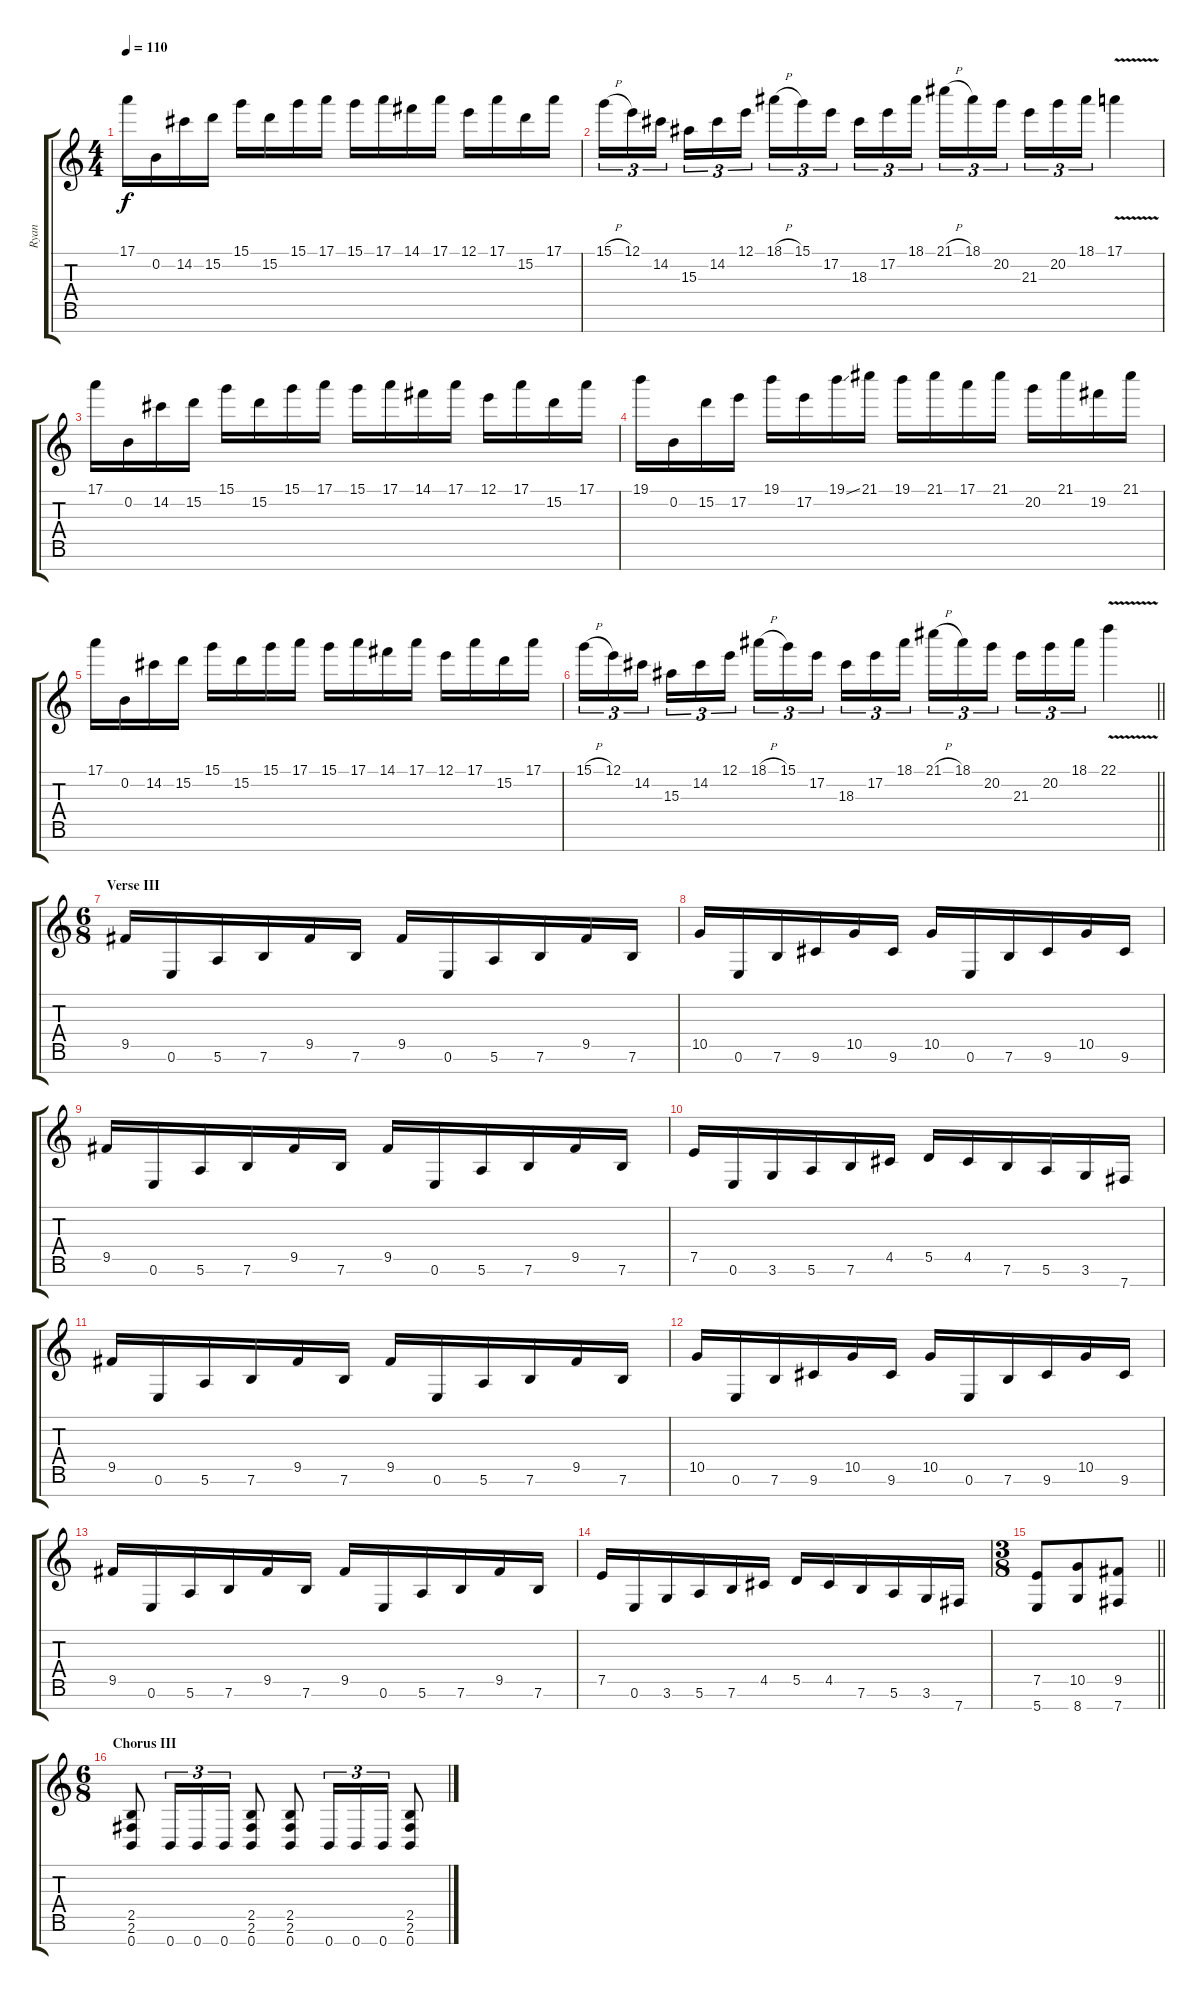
\track ("Ryan" "Ryan") {instrument distortionguitar}
\staff {score tabs}
\tuning (E4 B3 G3 D3 A2 E2 B1) {hide}
\ts (4 4)
\tempo 110
\clef g2
\ks c
17.1.16{dy f} 0.2.16 14.2.16 15.2.16 15.1.16 15.2.16 15.1.16 17.1.16 15.1.16 17.1.16 14.1.16 17.1.16 12.1.16 17.1.16 15.2.16 17.1.16 |
15.1{h}.16{tu (3 2)} 12.1.16{tu (3 2)} 14.2.16{tu (3 2) beam splitsecondary} 15.3.16{tu (3 2)} 14.2.16{tu (3 2)} 12.1.16{tu (3 2)} 18.1{h}.16{tu (3 2)} 15.1.16{tu (3 2)} 17.2.16{tu (3 2) beam splitsecondary} 18.3.16{tu (3 2)} 17.2.16{tu (3 2)} 18.1.16{tu (3 2)} 21.1{h}.16{tu (3 2)} 18.1.16{tu (3 2)} 20.2.16{tu (3 2) beam splitsecondary} 21.3.16{tu (3 2)} 20.2.16{tu (3 2)} 18.1.16{tu (3 2)} 17.1{v}.4 |
17.1.16 0.2.16 14.2.16 15.2.16 15.1.16 15.2.16 15.1.16 17.1.16 15.1.16 17.1.16 14.1.16 17.1.16 12.1.16 17.1.16 15.2.16 17.1.16 |
19.1.16 0.2.16 15.2.16 17.2.16 19.1.16 17.2.16 19.1{ss}.16 21.1.16 19.1.16 21.1.16 17.1.16 21.1.16 20.2.16 21.1.16 19.2.16 21.1.16 |
17.1.16 0.2.16 14.2.16 15.2.16 15.1.16 15.2.16 15.1.16 17.1.16 15.1.16 17.1.16 14.1.16 17.1.16 12.1.16 17.1.16 15.2.16 17.1.16 |
\barLineRight lightlight
15.1{h}.16{tu (3 2)} 12.1.16{tu (3 2)} 14.2.16{tu (3 2) beam splitsecondary} 15.3.16{tu (3 2)} 14.2.16{tu (3 2)} 12.1.16{tu (3 2)} 18.1{h}.16{tu (3 2)} 15.1.16{tu (3 2)} 17.2.16{tu (3 2) beam splitsecondary} 18.3.16{tu (3 2)} 17.2.16{tu (3 2)} 18.1.16{tu (3 2)} 21.1{h}.16{tu (3 2)} 18.1.16{tu (3 2)} 20.2.16{tu (3 2) beam splitsecondary} 21.3.16{tu (3 2)} 20.2.16{tu (3 2)} 18.1.16{tu (3 2)} 22.1{v}.4 |
\ts (6 8)
\section ("" "Verse III")
9.5.16 0.6.16 5.6.16 7.6.16 9.5.16 7.6.16 9.5.16 0.6.16 5.6.16 7.6.16 9.5.16 7.6.16 |
10.5.16 0.6.16 7.6.16 9.6.16 10.5.16 9.6.16 10.5.16 0.6.16 7.6.16 9.6.16 10.5.16 9.6.16 |
9.5.16 0.6.16 5.6.16 7.6.16 9.5.16 7.6.16 9.5.16 0.6.16 5.6.16 7.6.16 9.5.16 7.6.16 |
7.5.16 0.6.16 3.6.16 5.6.16 7.6.16 4.5.16 5.5.16 4.5.16 7.6.16 5.6.16 3.6.16 7.7.16 |
9.5.16 0.6.16 5.6.16 7.6.16 9.5.16 7.6.16 9.5.16 0.6.16 5.6.16 7.6.16 9.5.16 7.6.16 |
10.5.16 0.6.16 7.6.16 9.6.16 10.5.16 9.6.16 10.5.16 0.6.16 7.6.16 9.6.16 10.5.16 9.6.16 |
9.5.16 0.6.16 5.6.16 7.6.16 9.5.16 7.6.16 9.5.16 0.6.16 5.6.16 7.6.16 9.5.16 7.6.16 |
7.5.16 0.6.16 3.6.16 5.6.16 7.6.16 4.5.16 5.5.16 4.5.16 7.6.16 5.6.16 3.6.16 7.7.16 |
\ts (3 8)
\barLineRight lightlight
(7.5 5.7).8 (10.5 8.7).8 (9.5 7.7).8 |
\ts (6 8)
\section ("" "Chorus III")
(2.5 2.6 0.7).8 0.7.16{tu (3 2)} 0.7.16{tu (3 2)} 0.7.16{tu (3 2)} (2.5 2.6 0.7).8 (2.5 2.6 0.7).8 0.7.16{tu (3 2)} 0.7.16{tu (3 2)} 0.7.16{tu (3 2)} (2.5 2.6 0.7).8
